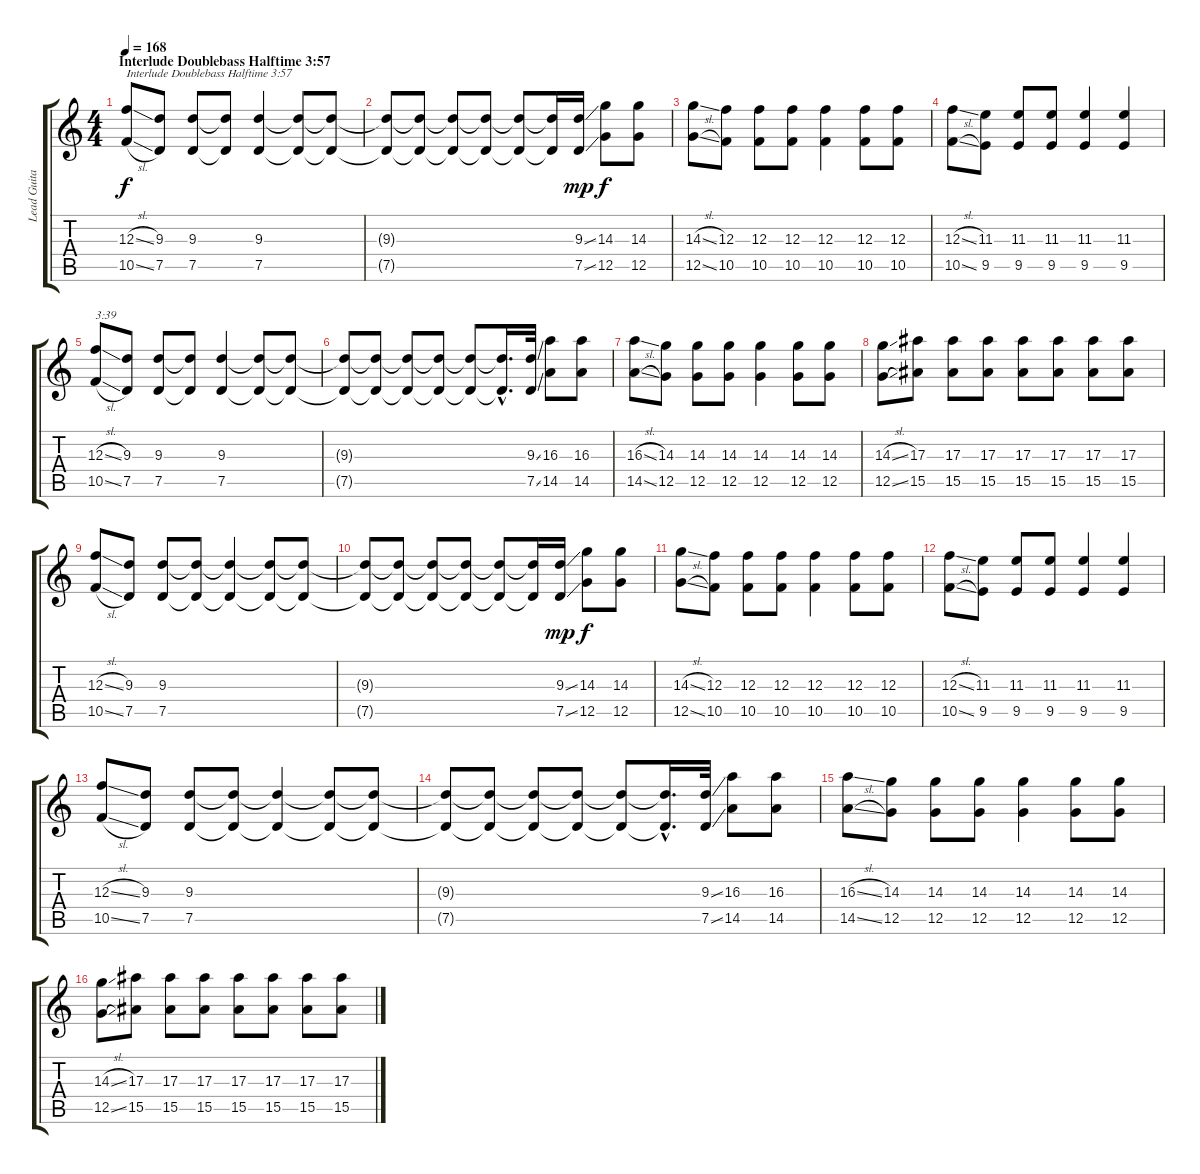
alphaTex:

\track ("Lead Guitar (left)" "Lead Guita") {instrument distortionguitar}
\staff {score tabs}
\tuning (D4 A3 F3 C3 G2 D2) {hide}
\ts (4 4)
\section ("" "Interlude Doublebass Halftime 3:57")
\tempo 168
\clef g2
\ks c
(12.3{sl} 10.5{sl}).8{txt "Interlude Doublebass Halftime 3:57" dy f} (9.3 7.5).8 (9.3 7.5).8 (9.3{t} 7.5{t}).8 (9.3 7.5).4 (9.3{t} 7.5{t}).8 (9.3{t} 7.5{t}).8 |
(9.3{t} 7.5{t}).8 (9.3{t} 7.5{t}).8 (9.3{t} 7.5{t}).8 (9.3{t} 7.5{t}).8 (9.3{t} 7.5{t}).8 (9.3{t} 7.5{t}).16 (9.3{ss} 7.5{ss}).16{dy mp} (14.3 12.5).8{dy f} (14.3 12.5).8 |
(14.3{sl} 12.5{sl}).8 (12.3 10.5).8 (12.3 10.5).8 (12.3 10.5).8 (12.3 10.5).4 (12.3 10.5).8 (12.3 10.5).8 |
(12.3{sl} 10.5{sl}).8 (11.3 9.5).8 (11.3 9.5).8 (11.3 9.5).8 (11.3 9.5).4 (11.3 9.5).4 |
(12.3{sl} 10.5{sl}).8{txt "3:39"} (9.3 7.5).8 (9.3 7.5).8 (9.3{t} 7.5{t}).8 (9.3 7.5).4 (9.3{t} 7.5{t}).8 (9.3{t} 7.5{t}).8 |
(9.3{t} 7.5{t}).8 (9.3{t} 7.5{t}).8 (9.3{t} 7.5{t}).8 (9.3{t} 7.5{t}).8 (9.3{t} 7.5{t}).8 (9.3{hac t} 7.5{hac t}).16{d} (9.3{ss} 7.5{ss}).32 (16.3 14.5).8 (16.3 14.5).8 |
(16.3{sl} 14.5{sl}).8 (14.3 12.5).8 (14.3 12.5).8 (14.3 12.5).8 (14.3 12.5).4 (14.3 12.5).8 (14.3 12.5).8 |
(14.3{sl} 12.5{sl}).8 (17.3 15.5).8 (17.3 15.5).8 (17.3 15.5).8 (17.3 15.5).8 (17.3 15.5).8 (17.3 15.5).8 (17.3 15.5).8 |
(12.3{sl} 10.5{sl}).8 (9.3 7.5).8 (9.3 7.5).8 (9.3{t} 7.5{t}).8 (9.3{t} 7.5{t}).4 (9.3{t} 7.5{t}).8 (9.3{t} 7.5{t}).8 |
(9.3{t} 7.5{t}).8 (9.3{t} 7.5{t}).8 (9.3{t} 7.5{t}).8 (9.3{t} 7.5{t}).8 (9.3{t} 7.5{t}).8 (9.3{t} 7.5{t}).16 (9.3{ss} 7.5{ss}).16{dy mp} (14.3 12.5).8{dy f} (14.3 12.5).8 |
(14.3{sl} 12.5{sl}).8 (12.3 10.5).8 (12.3 10.5).8 (12.3 10.5).8 (12.3 10.5).4 (12.3 10.5).8 (12.3 10.5).8 |
(12.3{sl} 10.5{sl}).8 (11.3 9.5).8 (11.3 9.5).8 (11.3 9.5).8 (11.3 9.5).4 (11.3 9.5).4 |
(12.3{sl} 10.5{sl}).8 (9.3 7.5).8 (9.3 7.5).8 (9.3{t} 7.5{t}).8 (9.3{t} 7.5{t}).4 (9.3{t} 7.5{t}).8 (9.3{t} 7.5{t}).8 |
(9.3{t} 7.5{t}).8 (9.3{t} 7.5{t}).8 (9.3{t} 7.5{t}).8 (9.3{t} 7.5{t}).8 (9.3{t} 7.5{t}).8 (9.3{hac t} 7.5{hac t}).16{d} (9.3{ss} 7.5{ss}).32 (16.3 14.5).8 (16.3 14.5).8 |
(16.3{sl} 14.5{sl}).8 (14.3 12.5).8 (14.3 12.5).8 (14.3 12.5).8 (14.3 12.5).4 (14.3 12.5).8 (14.3 12.5).8 |
(14.3{sl} 12.5{sl}).8 (17.3 15.5).8 (17.3 15.5).8 (17.3 15.5).8 (17.3 15.5).8 (17.3 15.5).8 (17.3 15.5).8 (17.3 15.5).8
